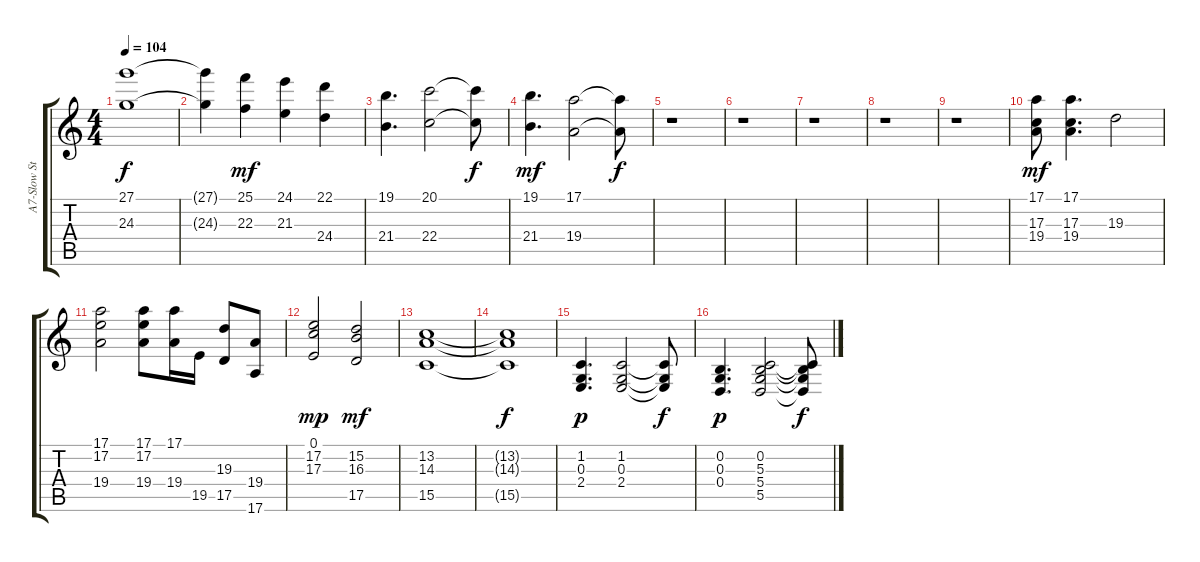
\track ("A7-Slow Strings" "A7-Slow St") {instrument stringensemble2}
\staff {score tabs}
\tuning (E4 B3 G3 D3 A2 E2) {hide}
\ts (4 4)
\tempo 104
\clef g2
\ks c
(27.1 24.3).1{dy f} |
(27.1{t} 24.3{t}).4 (25.1 22.3).4{dy mf} (24.1 21.3).4 (22.1 24.4).4 |
(19.1 21.4).4{d} (20.1 22.4).2 (20.1{t} 22.4{t}).8{dy f} |
(19.1 21.4).4{d dy mf} (17.1 19.4).2 (17.1{t} 19.4{t}).8{dy f} |
r.1 |
r.1 |
r.1 |
r.1 |
r.1 |
(17.1 17.3 19.4).8{dy mf} (17.1 17.3 19.4).4{d} 19.3.2 |
(17.1 17.2 19.4).2 (17.1 17.2 19.4).8 (17.1 19.4).16 19.5.16 (19.3 17.5).8 (19.4 17.6).8 |
(0.1 17.2 17.3).2{dy mp} (15.2 16.3 17.5).2{dy mf} |
(13.2 14.3 15.5).1 |
(13.2{t} 14.3{t} 15.5{t}).1{dy f} |
(1.2 0.3 2.4).4{d dy p instrument synthstrings1} (1.2 0.3 2.4).2 (1.2{t} 0.3{t} 2.4{t}).8{dy f} |
(0.2 0.3 0.4).4{d dy p} (0.2 5.3 5.4 5.5).2 (0.2{t} 5.3{t} 5.4{t} 5.5{t}).8{dy f}
